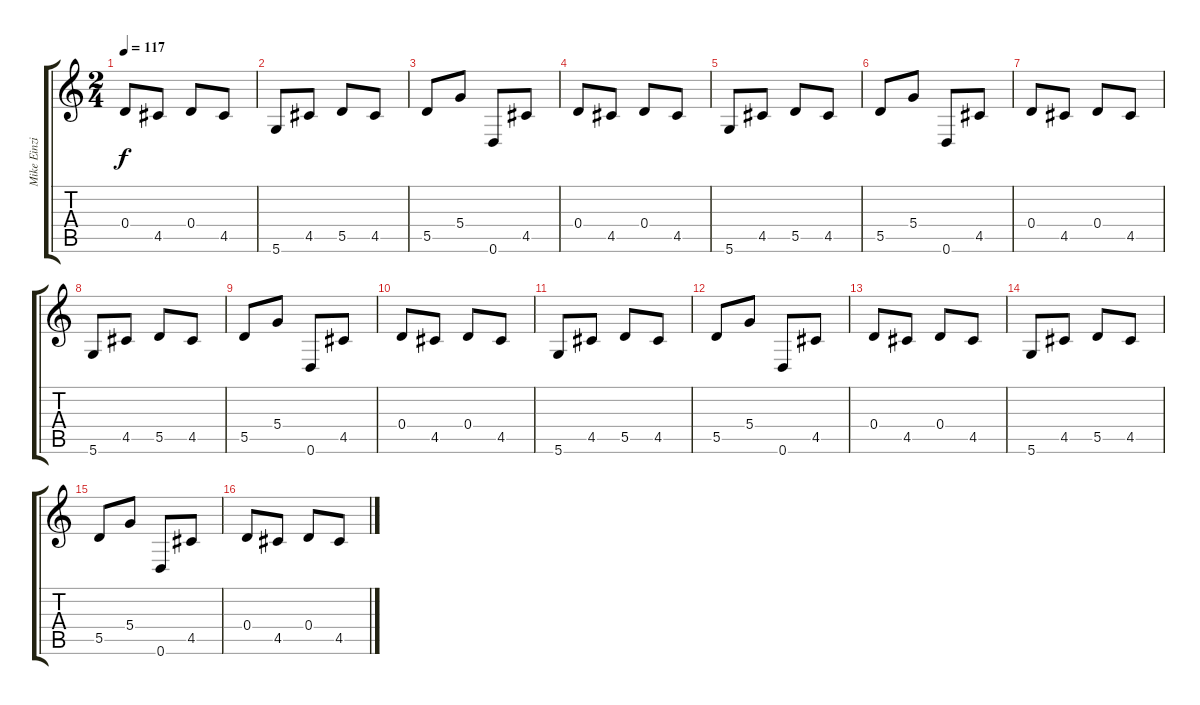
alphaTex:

\track ("Mike Einziger-guitar" "Mike Einzi") {instrument acousticguitarsteel}
\staff {score tabs}
\tuning (E4 B3 G3 D3 A2 D2) {hide}
\ts (2 4)
\tempo 117
\clef g2
\ks c
0.4.8{dy f} 4.5.8 0.4.8 4.5.8 |
5.6.8 4.5.8 5.5.8 4.5.8 |
5.5.8 5.4.8 0.6.8 4.5.8 |
0.4.8 4.5.8 0.4.8 4.5.8 |
5.6.8 4.5.8 5.5.8 4.5.8 |
5.5.8 5.4.8 0.6.8 4.5.8 |
0.4.8 4.5.8 0.4.8 4.5.8 |
5.6.8 4.5.8 5.5.8 4.5.8 |
5.5.8 5.4.8 0.6.8 4.5.8 |
0.4.8 4.5.8 0.4.8 4.5.8 |
5.6.8 4.5.8 5.5.8 4.5.8 |
5.5.8 5.4.8 0.6.8 4.5.8 |
0.4.8 4.5.8 0.4.8 4.5.8 |
5.6.8 4.5.8 5.5.8 4.5.8 |
5.5.8 5.4.8 0.6.8 4.5.8 |
0.4.8 4.5.8 0.4.8 4.5.8
